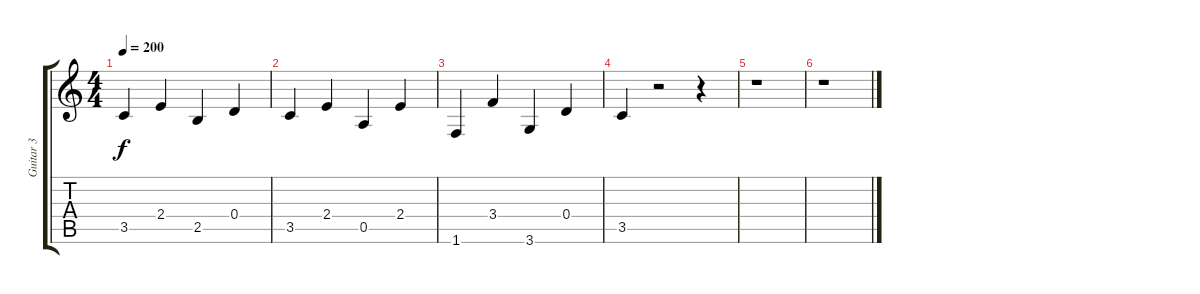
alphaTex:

\track ("Guitar 3" "Guitar 3") {instrument acousticguitarnylon}
\staff {score tabs}
\tuning (E4 B3 G3 D3 A2 E2) {hide}
\ts (4 4)
\tempo 200
\clef g2
\ks c
3.5.4{dy f} 2.4.4 2.5.4 0.4.4 |
3.5.4 2.4.4 0.5.4 2.4.4 |
1.6.4 3.4.4 3.6.4 0.4.4 |
3.5.4 r.2 r.4 |
r.1 |
r.1
